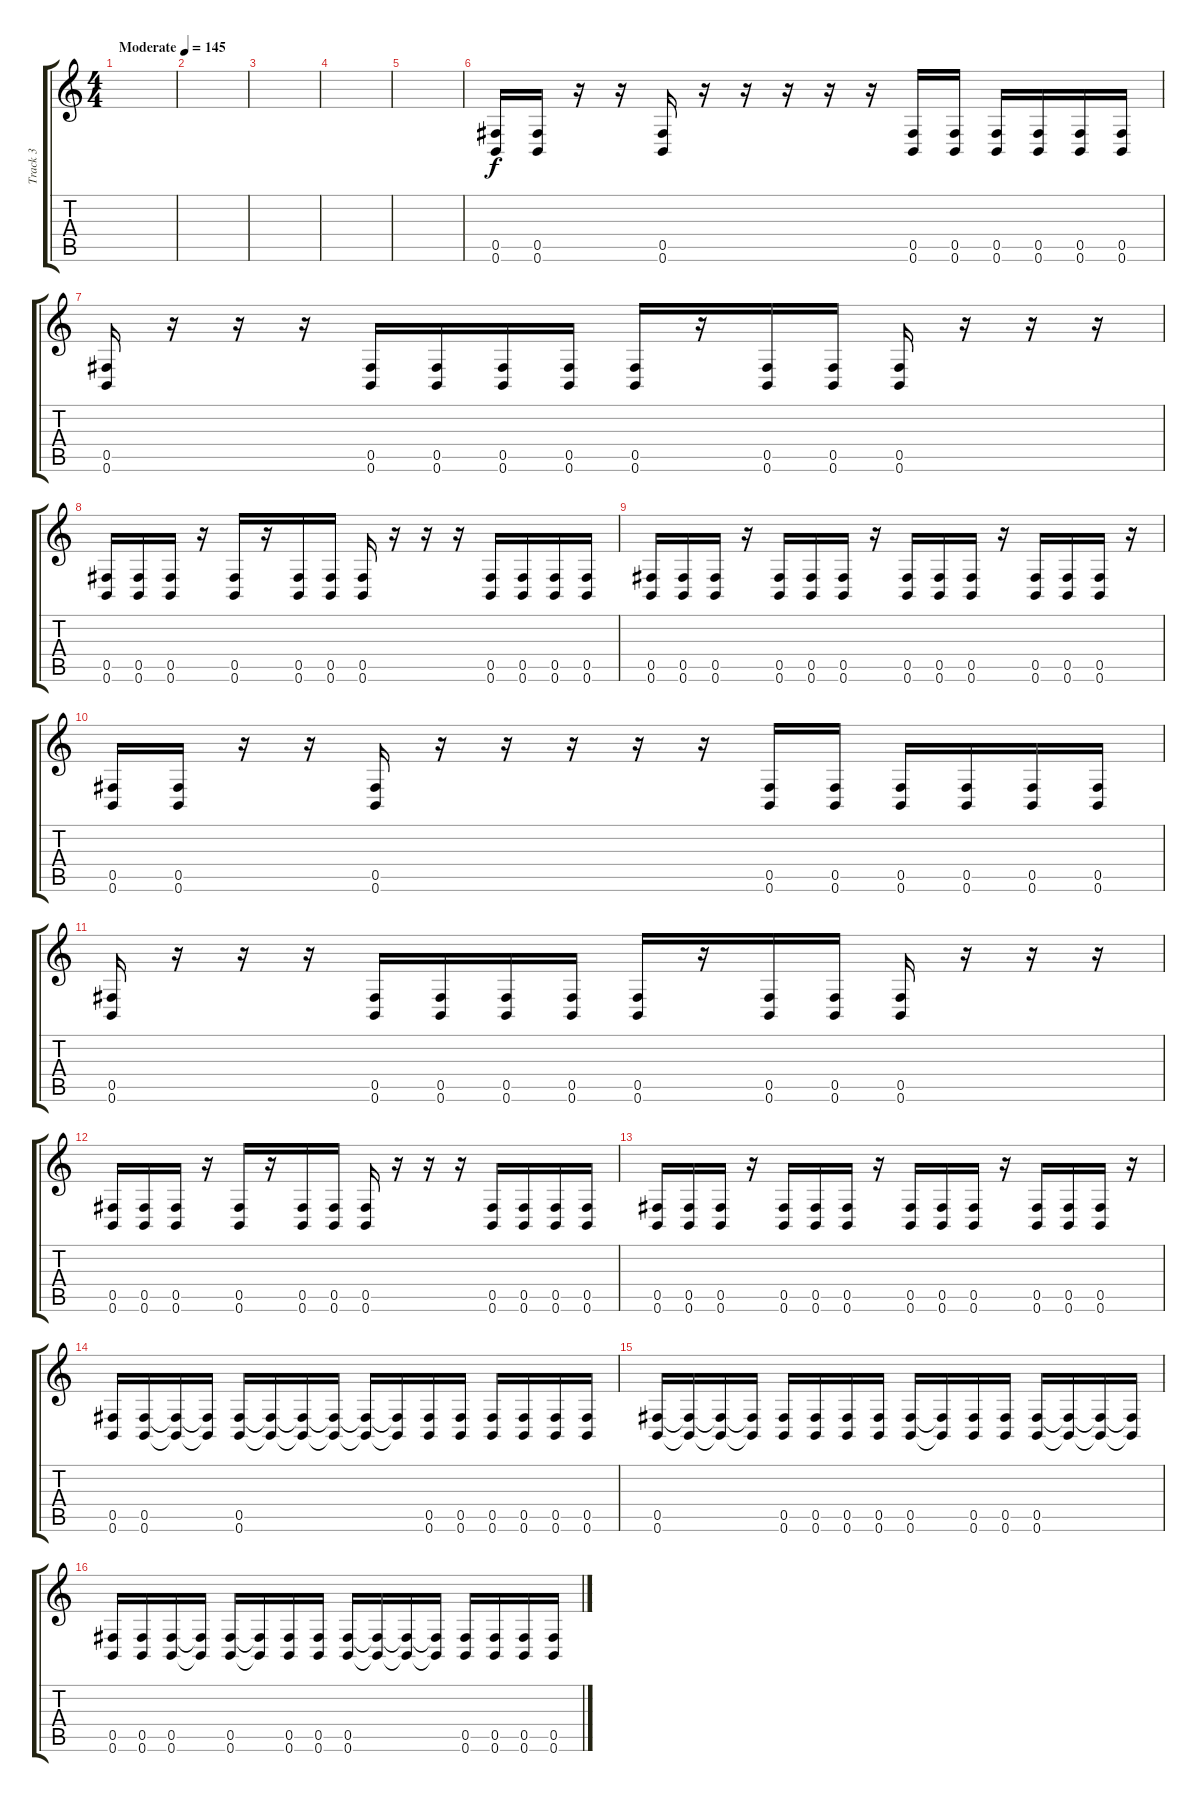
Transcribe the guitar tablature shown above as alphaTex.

\track ("Track 3" "Track 3") {instrument distortionguitar}
\staff {score tabs}
\tuning (Db4 Ab3 E3 B2 Gb2 B1) {hide}
\ts (4 4)
\tempo (145 "Moderate")
\clef g2
\ks c
|
|
|
|
|
(0.5 0.6).16 (0.5 0.6).16 r.16 r.16 (0.5 0.6).16 r.16 r.16 r.16 r.16 r.16 (0.5 0.6).16 (0.5 0.6).16 (0.5 0.6).16 (0.5 0.6).16 (0.5 0.6).16 (0.5 0.6).16 |
(0.5 0.6).16 r.16 r.16 r.16 (0.5 0.6).16 (0.5 0.6).16 (0.5 0.6).16 (0.5 0.6).16 (0.5 0.6).16 r.16 (0.5 0.6).16 (0.5 0.6).16 (0.5 0.6).16 r.16 r.16 r.16 |
(0.5 0.6).16 (0.5 0.6).16 (0.5 0.6).16 r.16 (0.5 0.6).16 r.16 (0.5 0.6).16 (0.5 0.6).16 (0.5 0.6).16 r.16 r.16 r.16 (0.5 0.6).16 (0.5 0.6).16 (0.5 0.6).16 (0.5 0.6).16 |
(0.5 0.6).16 (0.5 0.6).16 (0.5 0.6).16 r.16 (0.5 0.6).16 (0.5 0.6).16 (0.5 0.6).16 r.16 (0.5 0.6).16 (0.5 0.6).16 (0.5 0.6).16 r.16 (0.5 0.6).16 (0.5 0.6).16 (0.5 0.6).16 r.16 |
(0.5 0.6).16 (0.5 0.6).16 r.16 r.16 (0.5 0.6).16 r.16 r.16 r.16 r.16 r.16 (0.5 0.6).16 (0.5 0.6).16 (0.5 0.6).16 (0.5 0.6).16 (0.5 0.6).16 (0.5 0.6).16 |
(0.5 0.6).16 r.16 r.16 r.16 (0.5 0.6).16 (0.5 0.6).16 (0.5 0.6).16 (0.5 0.6).16 (0.5 0.6).16 r.16 (0.5 0.6).16 (0.5 0.6).16 (0.5 0.6).16 r.16 r.16 r.16 |
(0.5 0.6).16 (0.5 0.6).16 (0.5 0.6).16 r.16 (0.5 0.6).16 r.16 (0.5 0.6).16 (0.5 0.6).16 (0.5 0.6).16 r.16 r.16 r.16 (0.5 0.6).16 (0.5 0.6).16 (0.5 0.6).16 (0.5 0.6).16 |
(0.5 0.6).16 (0.5 0.6).16 (0.5 0.6).16 r.16 (0.5 0.6).16 (0.5 0.6).16 (0.5 0.6).16 r.16 (0.5 0.6).16 (0.5 0.6).16 (0.5 0.6).16 r.16 (0.5 0.6).16 (0.5 0.6).16 (0.5 0.6).16 r.16 |
(0.5 0.6).16 (0.5 0.6).16 (0.5{t} 0.6{t}).16 (0.5{t} 0.6{t}).16 (0.5 0.6).16 (0.5{t} 0.6{t}).16 (0.5{t} 0.6{t}).16 (0.5{t} 0.6{t}).16 (0.5{t} 0.6{t}).16 (0.5{t} 0.6{t}).16 (0.5 0.6).16 (0.5 0.6).16 (0.5 0.6).16 (0.5 0.6).16 (0.5 0.6).16 (0.5 0.6).16 |
(0.5 0.6).16 (0.5{t} 0.6{t}).16 (0.5{t} 0.6{t}).16 (0.5{t} 0.6{t}).16 (0.5 0.6).16 (0.5 0.6).16 (0.5 0.6).16 (0.5 0.6).16 (0.5 0.6).16 (0.5{t} 0.6{t}).16 (0.5 0.6).16 (0.5 0.6).16 (0.5 0.6).16 (0.5{t} 0.6{t}).16 (0.5{t} 0.6{t}).16 (0.5{t} 0.6{t}).16 |
(0.5 0.6).16 (0.5 0.6).16 (0.5 0.6).16 (0.5{t} 0.6{t}).16 (0.5 0.6).16 (0.5{t} 0.6{t}).16 (0.5 0.6).16 (0.5 0.6).16 (0.5 0.6).16 (0.5{t} 0.6{t}).16 (0.5{t} 0.6{t}).16 (0.5{t} 0.6{t}).16 (0.5 0.6).16 (0.5 0.6).16 (0.5 0.6).16 (0.5 0.6).16
